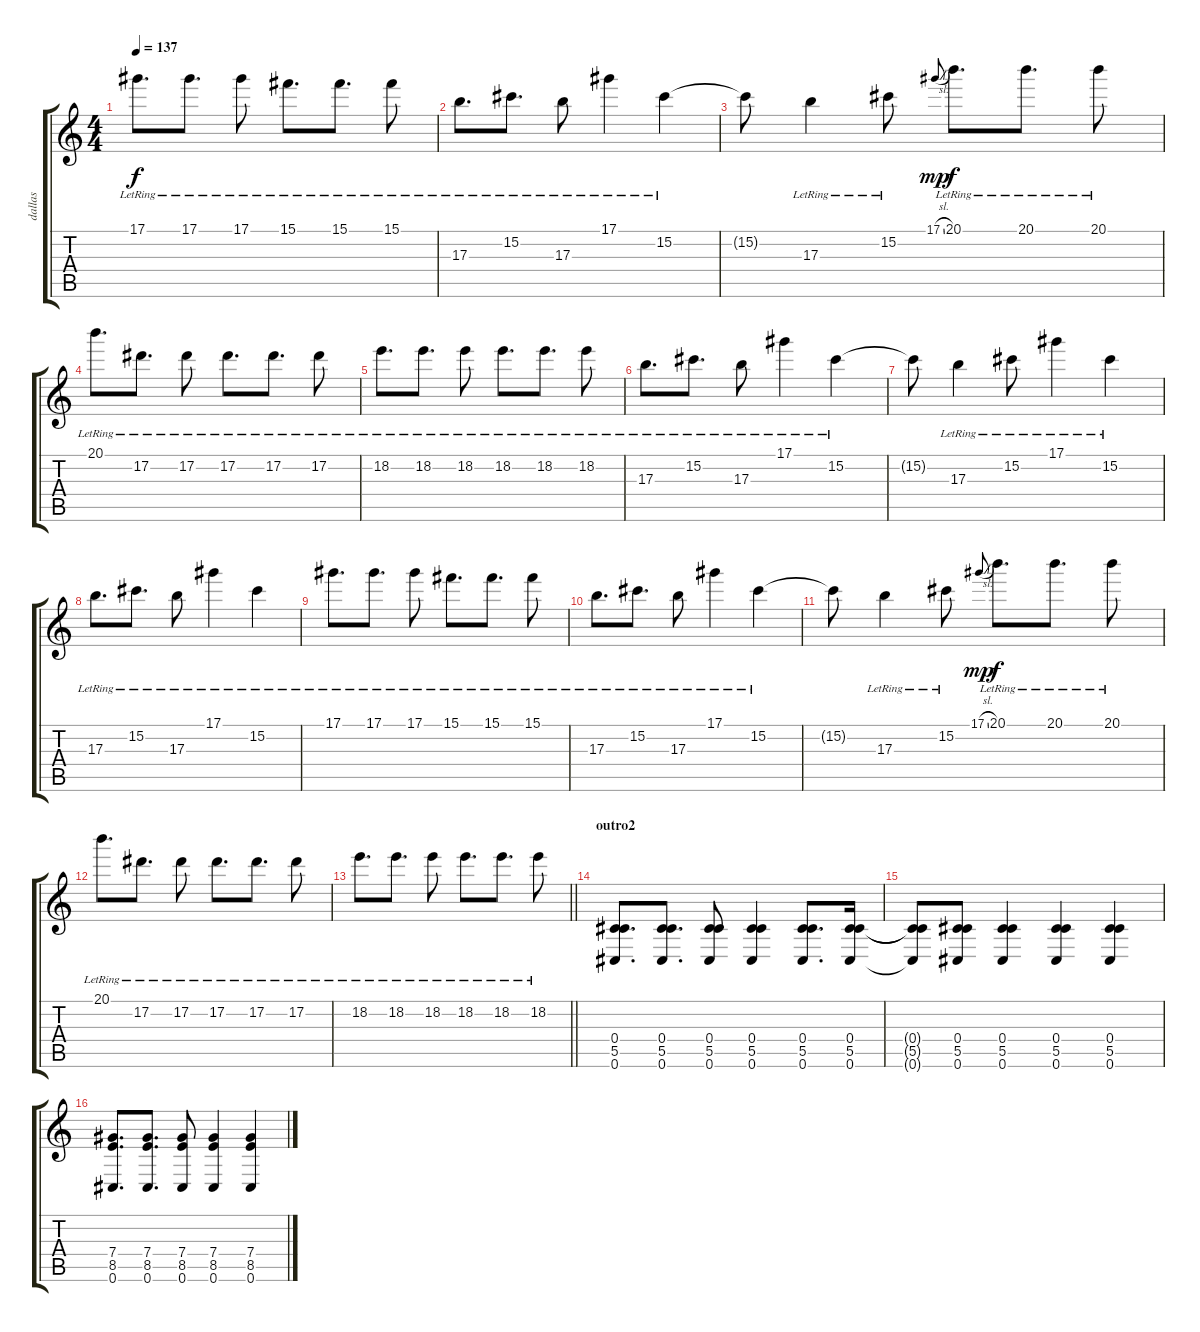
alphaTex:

\track ("dallas" "dallas") {instrument distortionguitar}
\staff {score tabs}
\tuning (Eb4 Bb3 Gb3 Db3 Ab2 Db2) {hide}
\ts (4 4)
\tempo 137
\clef g2
\ks c
17.1{lr}.8{d dy f} 17.1{lr}.8{d} 17.1{lr}.8 15.1{lr}.8{d} 15.1{lr}.8{d} 15.1{lr}.8 |
17.3{lr}.8{d} 15.2{lr}.8{d} 17.3{lr}.8 17.1{lr}.4 15.2{lr}.4 |
15.2{t}.8 17.3{lr}.4 15.2{lr}.8 17.1{sl}.8{gr onbeat dy mp} 20.1{lr}.8{d dy f} 20.1{lr}.8{d} 20.1{lr}.8 |
20.1{lr}.8{d} 17.2{lr}.8{d} 17.2{lr}.8 17.2{lr}.8{d} 17.2{lr}.8{d} 17.2{lr}.8 |
18.2{lr}.8{d} 18.2{lr}.8{d} 18.2{lr}.8 18.2{lr}.8{d} 18.2{lr}.8{d} 18.2{lr}.8 |
17.3{lr}.8{d} 15.2{lr}.8{d} 17.3{lr}.8 17.1{lr}.4 15.2{lr}.4 |
15.2{t}.8 17.3{lr}.4 15.2{lr}.8 17.1{lr}.4 15.2{lr}.4 |
17.3{lr}.8{d} 15.2{lr}.8{d} 17.3{lr}.8 17.1{lr}.4 15.2{lr}.4 |
17.1{lr}.8{d} 17.1{lr}.8{d} 17.1{lr}.8 15.1{lr}.8{d} 15.1{lr}.8{d} 15.1{lr}.8 |
17.3{lr}.8{d} 15.2{lr}.8{d} 17.3{lr}.8 17.1{lr}.4 15.2{lr}.4 |
15.2{t}.8 17.3{lr}.4 15.2{lr}.8 17.1{sl}.8{gr onbeat dy mp} 20.1{lr}.8{d dy f} 20.1{lr}.8{d} 20.1{lr}.8 |
20.1{lr}.8{d} 17.2{lr}.8{d} 17.2{lr}.8 17.2{lr}.8{d} 17.2{lr}.8{d} 17.2{lr}.8 |
\barLineRight lightlight
18.2{lr}.8{d} 18.2{lr}.8{d} 18.2{lr}.8 18.2{lr}.8{d} 18.2{lr}.8{d} 18.2{lr}.8 |
\section ("" "outro2")
(0.4 5.5 0.6).8{d instrument distortionguitar} (0.4 5.5 0.6).8{d} (0.4 5.5 0.6).8 (0.4 5.5 0.6).4 (0.4 5.5 0.6).8{d} (0.4 5.5 0.6).16 |
(0.4{t} 5.5{t} 0.6{t}).8 (0.4 5.5 0.6).8 (0.4 5.5 0.6).4 (0.4 5.5 0.6).4 (0.4 5.5 0.6).4 |
(7.4 8.5 0.6).8{d} (7.4 8.5 0.6).8{d} (7.4 8.5 0.6).8 (7.4 8.5 0.6).4 (7.4 8.5 0.6).4
